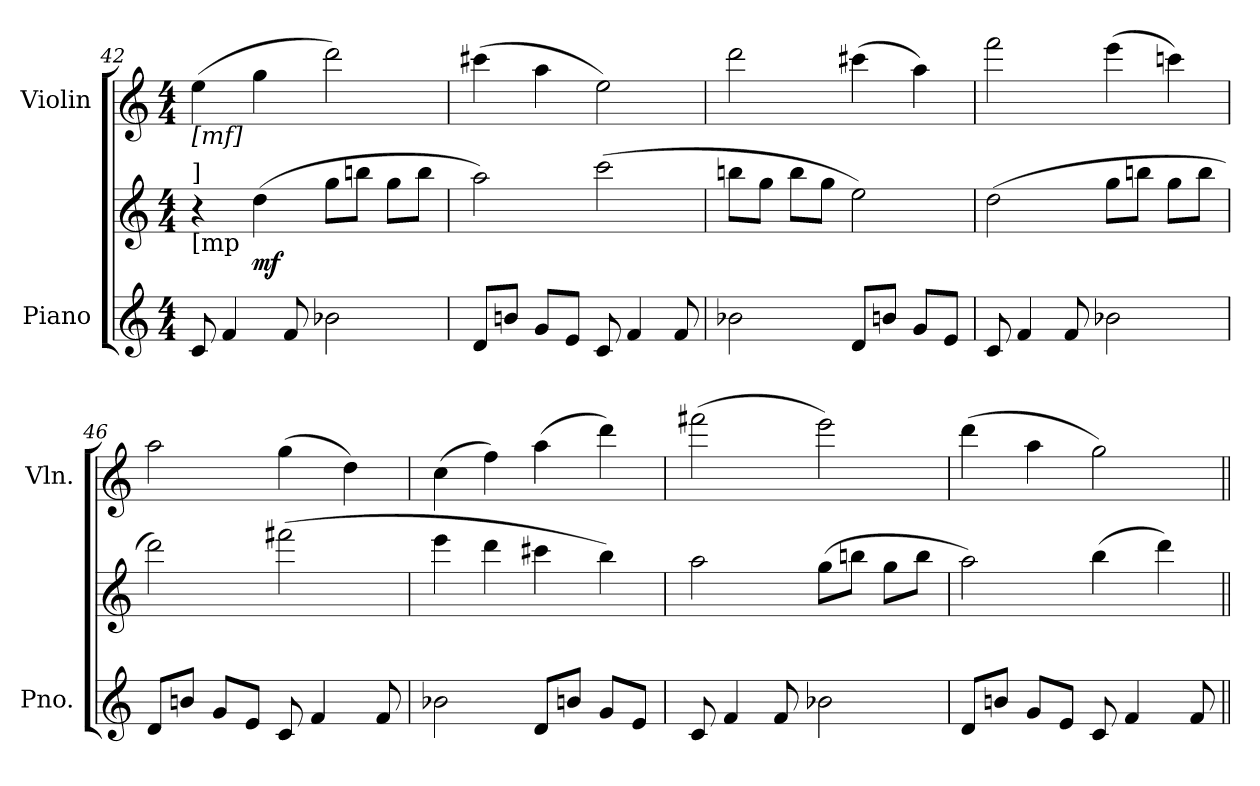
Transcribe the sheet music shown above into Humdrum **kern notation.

**kern	**kern	**dynam	**kern
*part2	*part2	*part2	*part1
*staff3	*staff2	*staff2/3	*staff1
*I"Piano	*	*	*I"Violin
*I'Pno.	*	*	*I'Vln.
!!LO:PB:g=z
*clefG2	*clefG2	*	*clefG2
*k[]	*k[]	*	*k[]
*C:	*C:	*	*C:
*M4/4	*M4/4	*	*M4/4
*MM168	*MM168	*	*MM168
=42	=42	=42	=42
!	!	!	!LO:TX:b:t=[mf]
!	!LO:TX:b:t=[mp	!	!
!	!LO:TX:t=]	!	!
8ci/	4r	.	(4eei\
4fi/	.	.	.
.	(4ddi\	mf	4ggi\
8fi/	.	.	.
2b-Xi\	8ggi\L	.	2dddi\)
.	8bbni\J	.	.
.	8ggi\L	.	.
.	8bbi\J	.	.
=43	=43	=43	=43
8di/L	2aai\)	.	(4ccc#Xi\
8bni/J	.	.	.
8gi/L	.	.	4aai\
8ei/J	.	.	.
8ci/	(2ccci\	.	2eei\)
4fi/	.	.	.
8fi/	.	.	.
=44	=44	=44	=44
2b-Xi\	8bbni\L	.	2dddi\
.	8ggi\J	.	.
.	8bbi\L	.	.
.	8ggi\J	.	.
8di/L	2eei\)	.	(4ccc#Xi\
8bni/J	.	.	.
8gi/L	.	.	4aai\)
8ei/J	.	.	.
=45	=45	=45	=45
8ci/	(2ddi\	.	2fffi\
4fi/	.	.	.
8fi/	.	.	.
2b-Xi\	8ggi\L	.	(4eeei\
.	8bbni\J	.	.
.	8ggi\L	.	4cccni\)
.	8bbi\J	.	.
!!LO:LB:g=z
=46	=46	=46	=46
8di/L	2dddi\)	.	2aai\
8bni/J	.	.	.
8gi/L	.	.	.
8ei/J	.	.	.
8ci/	(2fff#Xi\	.	(4ggi\
4fi/	.	.	.
.	.	.	4ddi\)
8fi/	.	.	.
=47	=47	=47	=47
2b-Xi\	4eeei\	.	(4cci\
.	4dddi\	.	4ffi\)
8di/L	4ccc#Xi\	.	(4aai\
8bni/J	.	.	.
8gi/L	4bbi\)	.	4dddi\)
8ei/J	.	.	.
=48	=48	=48	=48
8ci/	2aai\	.	(2fff#Xi\
4fi/	.	.	.
8fi/	.	.	.
2b-Xi\	(8ggi\L	.	2eeei\)
.	8bbni\J	.	.
.	8ggi\L	.	.
.	8bbi\J	.	.
=49	=49	=49	=49
8di/L	2aai\)	.	(4dddi\
8bni/J	.	.	.
8gi/L	.	.	4aai\
8ei/J	.	.	.
8ci/	(4bbi\	.	2ggi\)
4fi/	.	.	.
.	4dddi\)	.	.
8fi/	.	.	.
=||	=||	=||	=||
*-	*-	*-	*-
